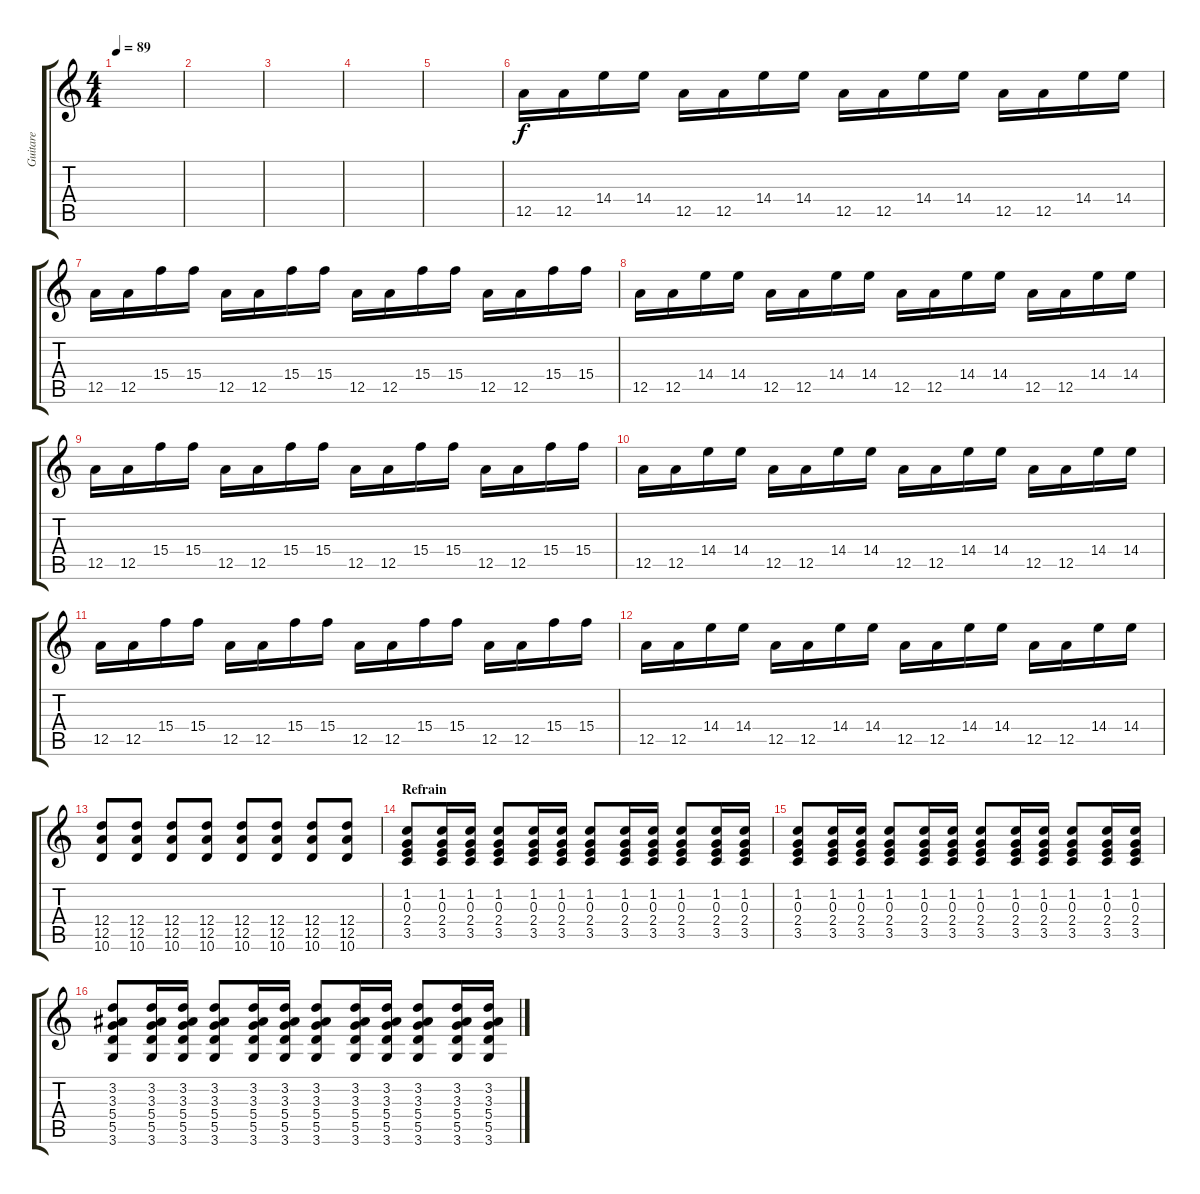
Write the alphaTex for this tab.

\track ("Guitare" "Guitare") {instrument distortionguitar}
\staff {score tabs}
\tuning (E4 B3 G3 D3 A2 E2) {hide}
\ts (4 4)
\tempo 89
\clef g2
\ks c
|
|
|
|
|
12.5.16{volume 4} 12.5.16{volume 13} 14.4.16 14.4.16 12.5.16 12.5.16 14.4.16 14.4.16 12.5.16 12.5.16 14.4.16 14.4.16 12.5.16 12.5.16 14.4.16 14.4.16 |
12.5.16 12.5.16 15.4.16 15.4.16 12.5.16 12.5.16 15.4.16 15.4.16 12.5.16 12.5.16 15.4.16 15.4.16 12.5.16 12.5.16 15.4.16 15.4.16 |
12.5.16 12.5.16 14.4.16 14.4.16 12.5.16 12.5.16 14.4.16 14.4.16 12.5.16 12.5.16 14.4.16 14.4.16 12.5.16 12.5.16 14.4.16 14.4.16 |
12.5.16 12.5.16 15.4.16 15.4.16 12.5.16 12.5.16 15.4.16 15.4.16 12.5.16 12.5.16 15.4.16 15.4.16 12.5.16 12.5.16 15.4.16 15.4.16 |
12.5.16 12.5.16 14.4.16 14.4.16 12.5.16 12.5.16 14.4.16 14.4.16 12.5.16 12.5.16 14.4.16 14.4.16 12.5.16 12.5.16 14.4.16 14.4.16 |
12.5.16 12.5.16 15.4.16 15.4.16 12.5.16 12.5.16 15.4.16 15.4.16 12.5.16 12.5.16 15.4.16 15.4.16 12.5.16 12.5.16 15.4.16 15.4.16 |
12.5.16 12.5.16 14.4.16 14.4.16 12.5.16 12.5.16 14.4.16 14.4.16 12.5.16 12.5.16 14.4.16 14.4.16 12.5.16 12.5.16 14.4.16 14.4.16 |
(12.4 12.5 10.6).8 (12.4 12.5 10.6).8 (12.4 12.5 10.6).8 (12.4 12.5 10.6).8 (12.4 12.5 10.6).8 (12.4 12.5 10.6).8 (12.4 12.5 10.6).8 (12.4 12.5 10.6).8 |
\section ("" "Refrain")
(1.2 0.3 2.4 3.5).8 (1.2 0.3 2.4 3.5).16 (1.2 0.3 2.4 3.5).16 (1.2 0.3 2.4 3.5).8 (1.2 0.3 2.4 3.5).16 (1.2 0.3 2.4 3.5).16 (1.2 0.3 2.4 3.5).8 (1.2 0.3 2.4 3.5).16 (1.2 0.3 2.4 3.5).16 (1.2 0.3 2.4 3.5).8 (1.2 0.3 2.4 3.5).16 (1.2 0.3 2.4 3.5).16 |
(1.2 0.3 2.4 3.5).8 (1.2 0.3 2.4 3.5).16 (1.2 0.3 2.4 3.5).16 (1.2 0.3 2.4 3.5).8 (1.2 0.3 2.4 3.5).16 (1.2 0.3 2.4 3.5).16 (1.2 0.3 2.4 3.5).8 (1.2 0.3 2.4 3.5).16 (1.2 0.3 2.4 3.5).16 (1.2 0.3 2.4 3.5).8 (1.2 0.3 2.4 3.5).16 (1.2 0.3 2.4 3.5).16 |
(3.2 3.3 5.4 5.5 3.6).8 (3.2 3.3 5.4 5.5 3.6).16 (3.2 3.3 5.4 5.5 3.6).16 (3.2 3.3 5.4 5.5 3.6).8 (3.2 3.3 5.4 5.5 3.6).16 (3.2 3.3 5.4 5.5 3.6).16 (3.2 3.3 5.4 5.5 3.6).8 (3.2 3.3 5.4 5.5 3.6).16 (3.2 3.3 5.4 5.5 3.6).16 (3.2 3.3 5.4 5.5 3.6).8 (3.2 3.3 5.4 5.5 3.6).16 (3.2 3.3 5.4 5.5 3.6).16
